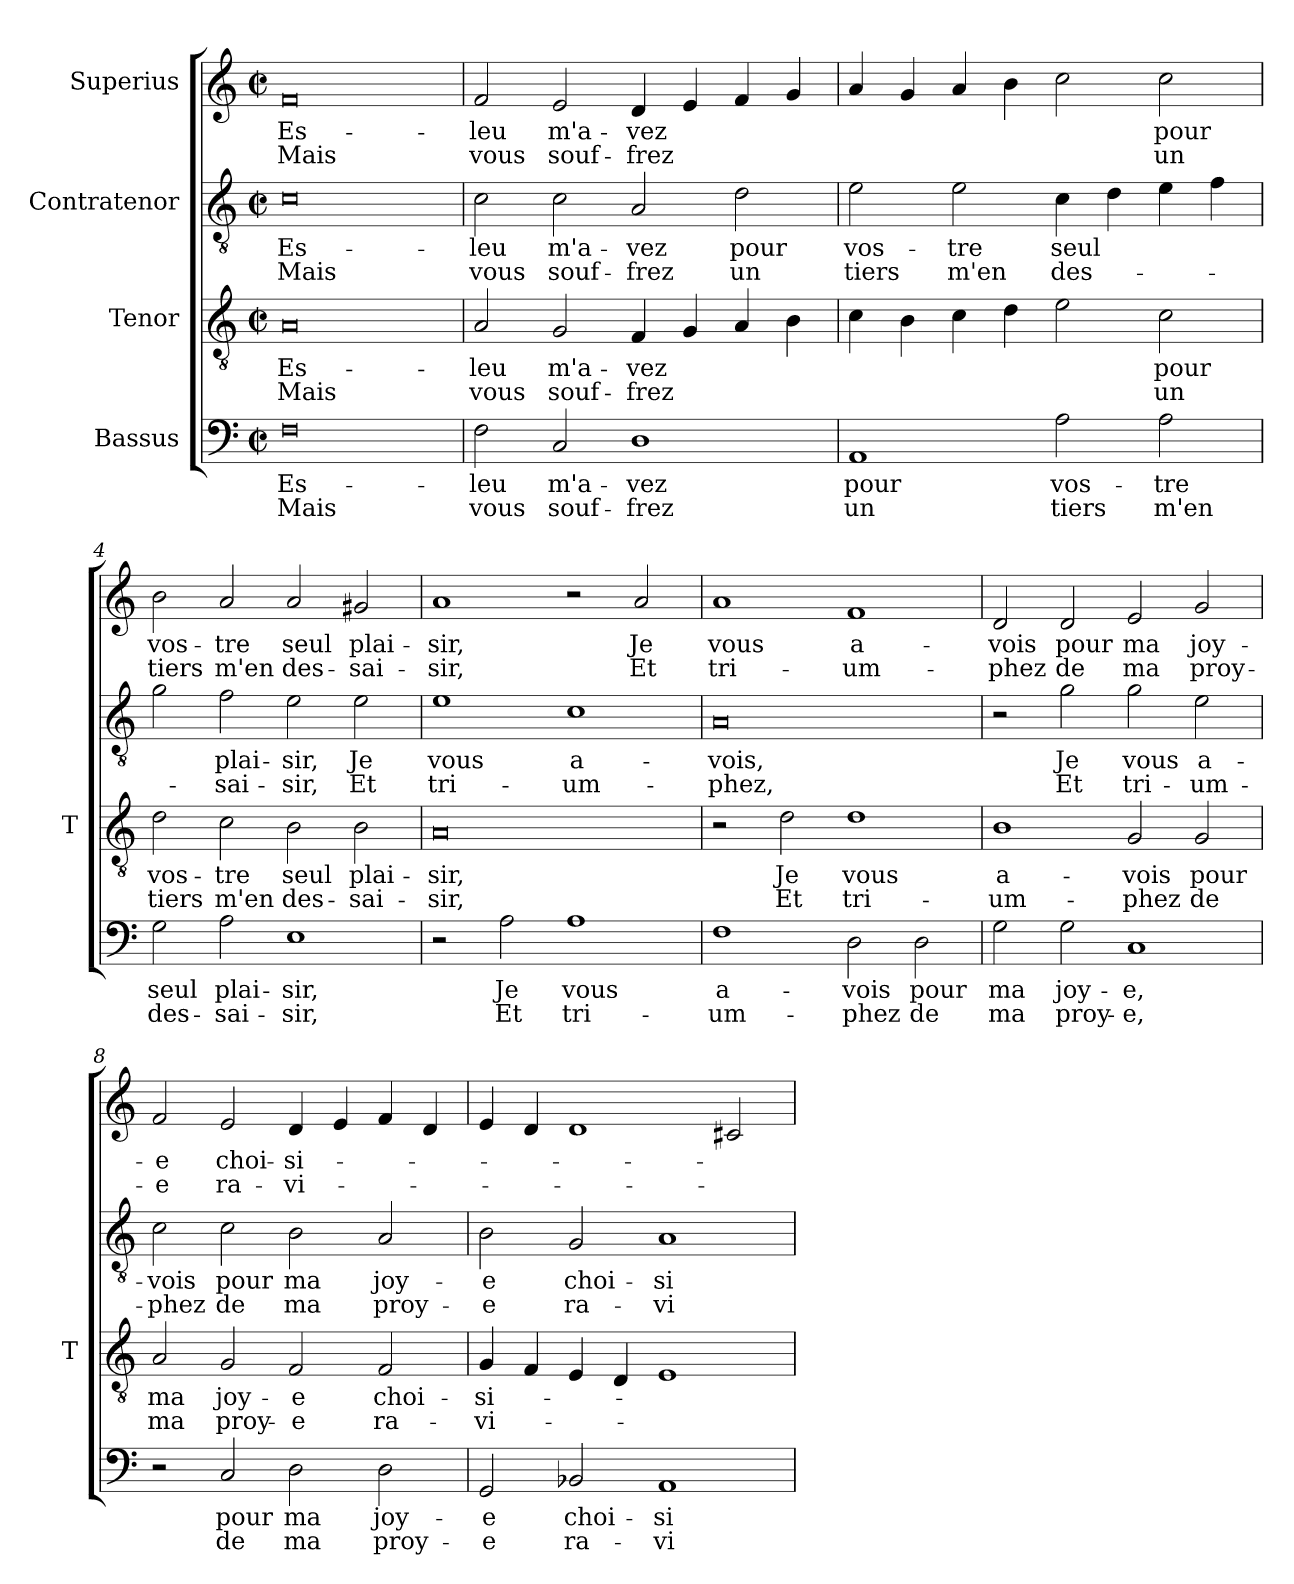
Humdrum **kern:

**kern	**text	**text	**kern	**text	**text	**kern	**text	**text	**kern	**text	**text
*part4	*part4	*part4	*part3	*part3	*part3	*part2	*part2	*part2	*part1	*part1	*part1
*staff4	*staff4	*staff4	*staff3	*staff3	*staff3	*staff2	*staff2	*staff2	*staff1	*staff1	*staff1
*I"Bassus	*	*	*I"Tenor	*	*	*I"Contratenor	*	*	*I"Superius	*	*
*	*	*	*I'T	*	*	*	*	*	*	*	*
*clefF4	*	*	*clefGv2	*	*	*clefGv2	*	*	*clefG2	*	*
*k[]	*	*	*k[]	*	*	*k[]	*	*	*k[]	*	*
*C:	*	*	*C:	*	*	*C:	*	*	*C:	*	*
*M2/2	*	*	*M2/2	*	*	*M2/2	*	*	*M2/2	*	*
*met(c|)	*	*	*met(c|)	*	*	*met(c|)	*	*	*met(c|)	*	*
=1	=1	=1	=1	=1	=1	=1	=1	=1	=1	=1	=1
0F	Es-	-Mais	0A	Es-	-Mais	0c	Es-	-Mais	0f	Es-	-Mais
=2	=2	=2	=2	=2	=2	=2	=2	=2	=2	=2	=2
2F	-leu	-vous	2A	-leu	-vous	2c	-leu	-vous	2f	-leu	-vous
2C	m'a-	souf-	2G	m'a-	souf-	2c	m'a-	souf-	2e	m'a-	souf-
1D	-vez	-frez	4F	-vez	-frez	2A	-vez	-frez	4d	-vez	-frez
.	.	.	4G	.	.	.	.	.	4e	.	.
.	.	.	4A	.	.	2d	-pour	-un	4f	.	.
.	.	.	4B	.	.	.	.	.	4g	.	.
=3	=3	=3	=3	=3	=3	=3	=3	=3	=3	=3	=3
1AA	-pour	-un	4c	.	.	2e	vos-	-tiers	4a	.	.
.	.	.	4B	.	.	.	.	.	4g	.	.
.	.	.	4c	.	.	2e	-tre	-m'en	4a	.	.
.	.	.	4d	.	.	.	.	.	4b	.	.
2A	vos-	-tiers	2e	.	.	4c	-seul	des-	2cc	.	.
.	.	.	.	.	.	4d	.	.	.	.	.
2A	-tre	-m'en	2c	-pour	-un	4e	.	.	2cc	-pour	-un
.	.	.	.	.	.	4f	.	.	.	.	.
=4	=4	=4	=4	=4	=4	=4	=4	=4	=4	=4	=4
2G	-seul	des-	2d	vos-	-tiers	2g	.	.	2b	vos-	-tiers
2A	plai-	sai-	2c	-tre	-m'en	2f	plai-	sai-	2a	-tre	-m'en
1E	-sir,	-sir,	2B	-seul	des-	2e	-sir,	-sir,	2a	-seul	des-
.	.	.	2B	plai-	sai-	2e	-Je	-Et	2g#X	plai-	sai-
=5	=5	=5	=5	=5	=5	=5	=5	=5	=5	=5	=5
2r	.	.	0A	-sir,	-sir,	1e	-vous	tri-	1a	-sir,	-sir,
2A	-Je	-Et	.	.	.	.	.	.	.	.	.
1A	-vous	tri-	.	.	.	1c	a-	um-	2r	.	.
.	.	.	.	.	.	.	.	.	2a	-Je	-Et
=6	=6	=6	=6	=6	=6	=6	=6	=6	=6	=6	=6
1F	a-	um-	2r	.	.	0A	-vois,	-phez,	1a	-vous	tri-
.	.	.	2d	-Je	-Et	.	.	.	.	.	.
2D	-vois	-phez	1d	-vous	tri-	.	.	.	1f	a-	um-
2D	-pour	-de	.	.	.	.	.	.	.	.	.
=7	=7	=7	=7	=7	=7	=7	=7	=7	=7	=7	=7
2G	-ma	-ma	1B	a-	um-	2r	.	.	2d	-vois	-phez
2G	joy-	proy-	.	.	.	2g	-Je	-Et	2d	-pour	-de
1C	-e,	-e,	2G	-vois	-phez	2g	-vous	tri-	2e	-ma	-ma
.	.	.	2G	-pour	-de	2e	a-	um-	2g	joy-	proy-
!!LO:PB:g=z
=8	=8	=8	=8	=8	=8	=8	=8	=8	=8	=8	=8
2r	.	.	2A	-ma	-ma	2c	-vois	-phez	2f	-e	-e
2C	-pour	-de	2G	joy-	proy-	2c	-pour	-de	2e	choi-	ra-
2D	-ma	-ma	2F	-e	-e	2B	-ma	-ma	4d	si-	vi-
.	.	.	.	.	.	.	.	.	4e	.	.
2D	joy-	proy-	2F	choi-	ra-	2A	joy-	proy-	4f	.	.
.	.	.	.	.	.	.	.	.	4d	.	.
=9	=9	=9	=9	=9	=9	=9	=9	=9	=9	=9	=9
2GG	-e	-e	4G	si-	vi-	2B	-e	-e	4e	.	.
.	.	.	4F	.	.	.	.	.	4d	.	.
2BB-X	choi-	ra-	4E	.	.	2G	choi-	ra-	1d	.	.
.	.	.	4D	.	.	.	.	.	.	.	.
1AA	si-	vi-	1E	.	.	1A	si-	vi-	.	.	.
.	.	.	.	.	.	.	.	.	2c#X	.	.
=	=	=	=	=	=	=	=	=	=	=	=
*-	*-	*-	*-	*-	*-	*-	*-	*-	*-	*-	*-
